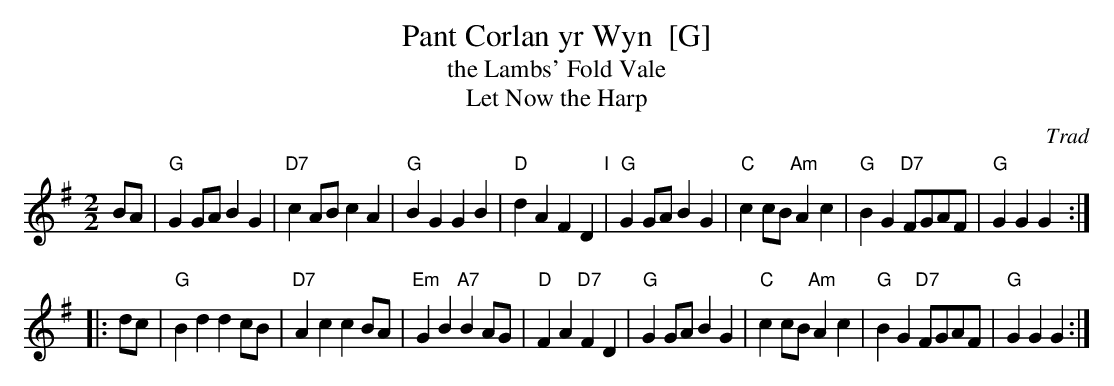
X:1
T:Pant Corlan yr Wyn  [G]
T:the Lambs' Fold Vale
T:Let Now the Harp
M:2/2
L:1/8
C:Trad
K:G
BA \
| "G"G2GA B2G2 | "D7"c2AB c2A2 | "G"B2G2 G2B2 | "D"d2A2 F2D2 \
"I"\
| "G"G2GA B2G2 | "C"c2cB "Am"A2c2 | "G"B2G2 "D7"FGAF | "G"G2G2 G2 :|
|: dc \
| "G"B2d2 d2cB | "D7"A2c2 c2BA | "Em"G2B2 "A7"B2AG | "D"F2A2 "D7"F2D2 \
| "G"G2GA B2G2 | "C"c2cB "Am"A2c2 | "G"B2G2 "D7"FGAF | "G"G2G2 G2 :|
